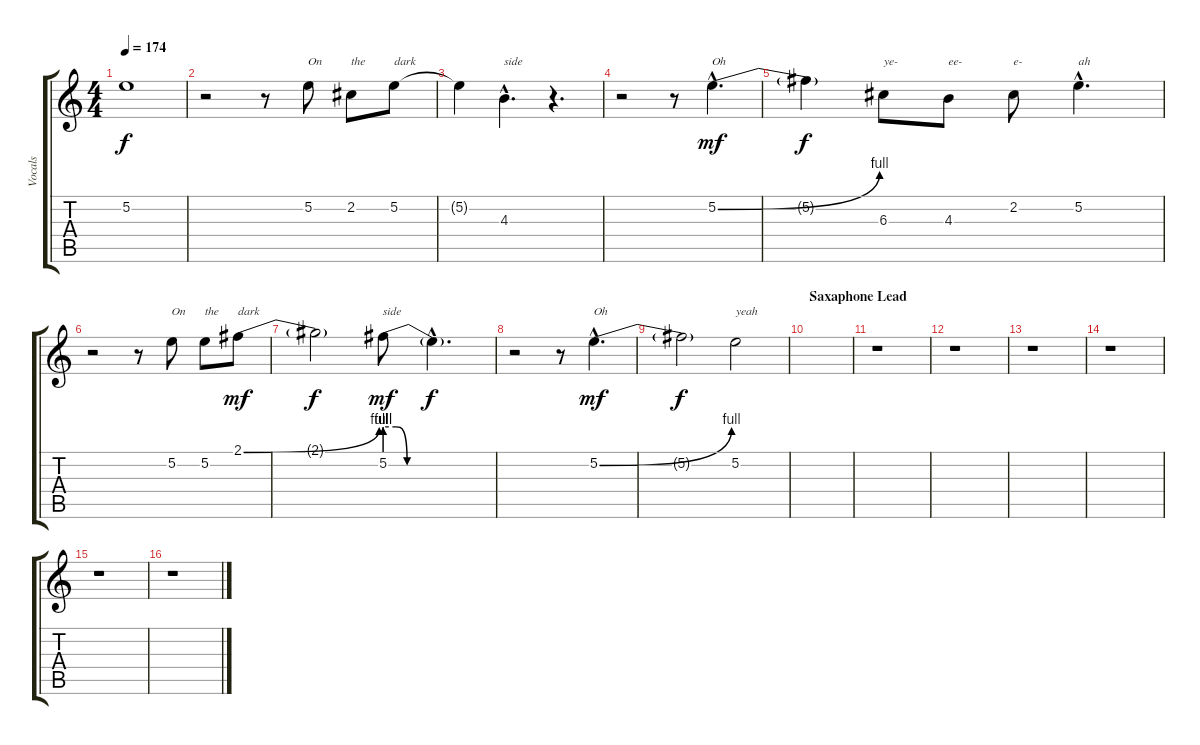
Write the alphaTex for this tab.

\track ("Vocals" "Vocals") {instrument fretlessbass}
\staff {score tabs}
\tuning (E4 B3 G3 D3 A2 E2) {hide}
\ts (4 4)
\tempo 174
\clef g2
\ks c
5.2{t}.1{dy f} |
r.2 r.8 5.2.8{txt "On"} 2.2.8{txt "the"} 5.2.8{txt "dark"} |
5.2{t}.4 4.3{hac}.4{d txt "side"} r.4{d} |
r.2 r.8 5.2{be (bend 0 0 60 4) hac}.4{d txt "Oh" dy mf} |
5.2{t}.4{dy f} 6.3.8{txt "ye-"} 4.3.8{txt "ee-"} 2.2.8{txt "e-"} 5.2{hac}.4{d txt "ah"} |
r.2 r.8 5.2.8{txt "On"} 5.2.8{txt "the"} 2.1{be (bend 0 0 60 4)}.8{txt "dark" dy mf} |
2.1{t}.2{dy f} 5.2{be (custom 0 4 6 4 12 0 60 0)}.8{txt "side" dy mf} 5.2{hac t}.4{d dy f} |
r.2 r.8 5.2{be (bend 0 0 60 4) hac}.4{d txt "Oh" dy mf} |
5.2{t}.2{dy f} 5.2.2{txt "yeah"} |
\section ("" "Saxaphone Lead")
|
r.1 |
r.1 |
r.1 |
r.1 |
r.1 |
r.1
